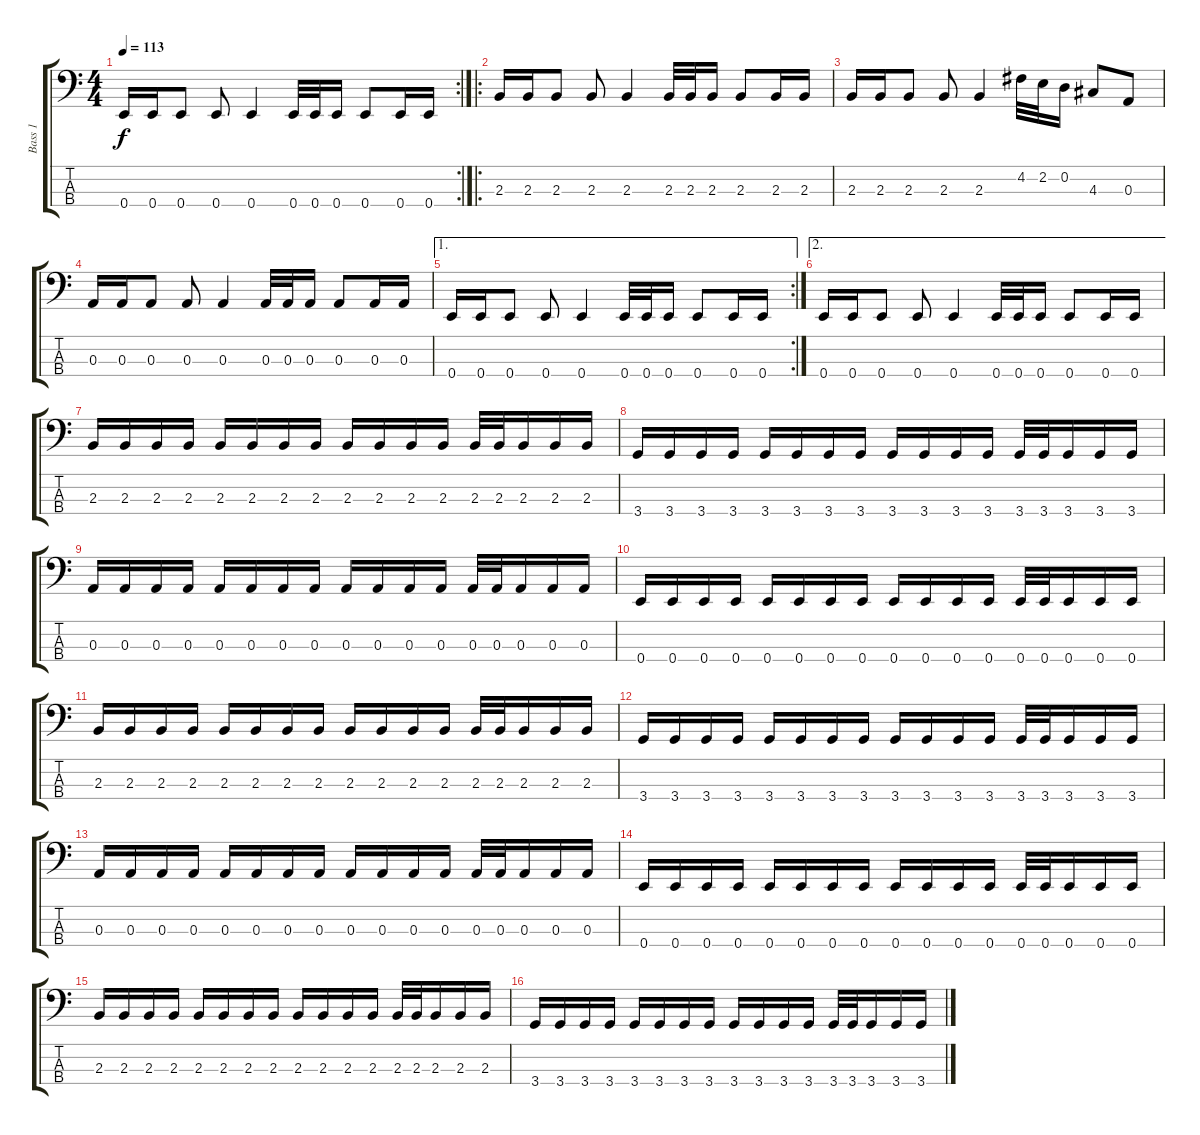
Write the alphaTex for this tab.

\track ("Bass 1" "Bass 1") {instrument electricbassfinger}
\staff {score tabs}
\tuning (G2 D2 A1 E1) {hide}
\rc 2
\ts (4 4)
\tempo 113
\clef f4
\ks c
0.4.16{dy f} 0.4.16 0.4.8 0.4.8 0.4.4 0.4.32 0.4.32 0.4.16 0.4.8 0.4.16 0.4.16 |
\ro
2.3.16{volume 16} 2.3.16 2.3.8 2.3.8 2.3.4 2.3.32 2.3.32 2.3.16 2.3.8 2.3.16 2.3.16 |
2.3.16 2.3.16 2.3.8 2.3.8 2.3.4 4.2.32 2.2.32 0.2.16 4.3.8 0.3.8 |
0.3.16 0.3.16 0.3.8 0.3.8 0.3.4 0.3.32 0.3.32 0.3.16 0.3.8 0.3.16 0.3.16 |
\ae 1
\rc 2
0.4.16 0.4.16 0.4.8 0.4.8 0.4.4 0.4.32 0.4.32 0.4.16 0.4.8 0.4.16 0.4.16 |
\ae 2
0.4.16 0.4.16 0.4.8 0.4.8 0.4.4 0.4.32 0.4.32 0.4.16 0.4.8 0.4.16 0.4.16 |
2.3.16 2.3.16 2.3.16 2.3.16 2.3.16 2.3.16 2.3.16 2.3.16 2.3.16 2.3.16 2.3.16 2.3.16 2.3.32 2.3.32 2.3.16 2.3.16 2.3.16 |
3.4.16 3.4.16 3.4.16 3.4.16 3.4.16 3.4.16 3.4.16 3.4.16 3.4.16 3.4.16 3.4.16 3.4.16 3.4.32 3.4.32 3.4.16 3.4.16 3.4.16 |
0.3.16 0.3.16 0.3.16 0.3.16 0.3.16 0.3.16 0.3.16 0.3.16 0.3.16 0.3.16 0.3.16 0.3.16 0.3.32 0.3.32 0.3.16 0.3.16 0.3.16 |
0.4.16 0.4.16 0.4.16 0.4.16 0.4.16 0.4.16 0.4.16 0.4.16 0.4.16 0.4.16 0.4.16 0.4.16 0.4.32 0.4.32 0.4.16 0.4.16 0.4.16 |
2.3.16 2.3.16 2.3.16 2.3.16 2.3.16 2.3.16 2.3.16 2.3.16 2.3.16 2.3.16 2.3.16 2.3.16 2.3.32 2.3.32 2.3.16 2.3.16 2.3.16 |
3.4.16 3.4.16 3.4.16 3.4.16 3.4.16 3.4.16 3.4.16 3.4.16 3.4.16 3.4.16 3.4.16 3.4.16 3.4.32 3.4.32 3.4.16 3.4.16 3.4.16 |
0.3.16 0.3.16 0.3.16 0.3.16 0.3.16 0.3.16 0.3.16 0.3.16 0.3.16 0.3.16 0.3.16 0.3.16 0.3.32 0.3.32 0.3.16 0.3.16 0.3.16 |
0.4.16 0.4.16 0.4.16 0.4.16 0.4.16 0.4.16 0.4.16 0.4.16 0.4.16 0.4.16 0.4.16 0.4.16 0.4.32 0.4.32 0.4.16 0.4.16 0.4.16 |
2.3.16 2.3.16 2.3.16 2.3.16 2.3.16 2.3.16 2.3.16 2.3.16 2.3.16 2.3.16 2.3.16 2.3.16 2.3.32 2.3.32 2.3.16 2.3.16 2.3.16 |
3.4.16 3.4.16 3.4.16 3.4.16 3.4.16 3.4.16 3.4.16 3.4.16 3.4.16 3.4.16 3.4.16 3.4.16 3.4.32 3.4.32 3.4.16 3.4.16 3.4.16
